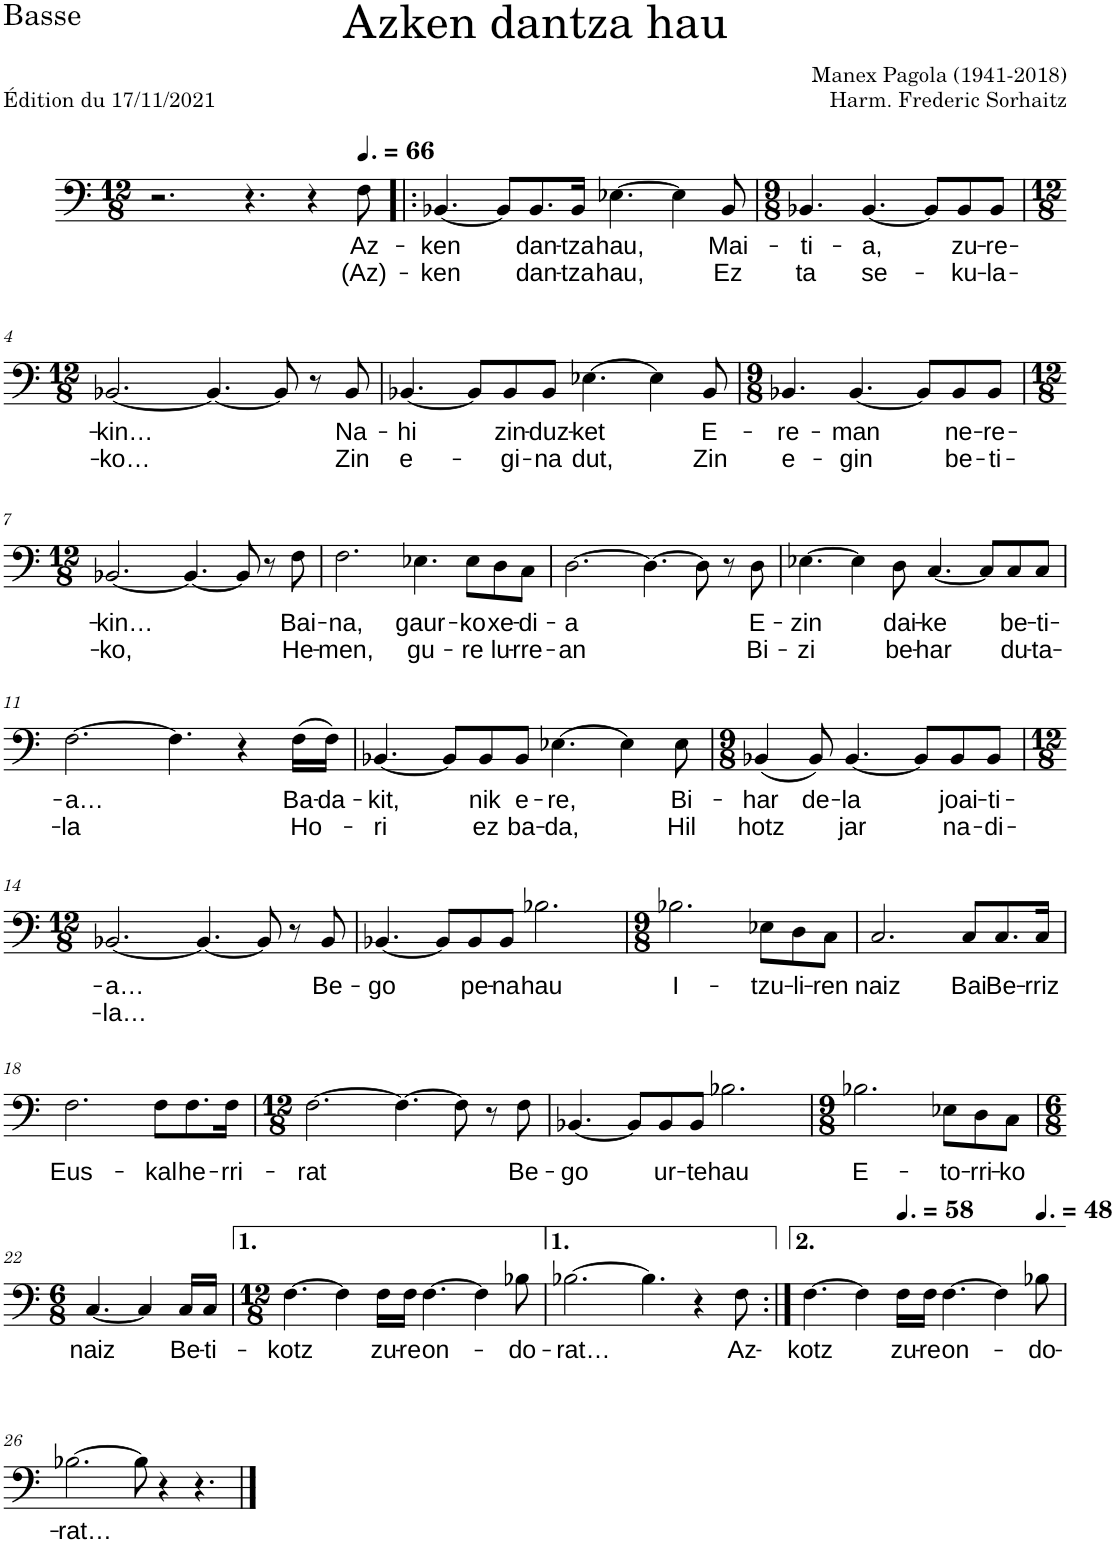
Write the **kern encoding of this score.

**kern	**text	**text
*part1	*part1	*part1
*staff1	*staff1	*staff1
*I"Basse	*	*
*I'B.	*	*
*clefF4	*	*
*k[]	*	*
*M12/8	*	*
=1	=1	=1
2.r	.	.
4.r	.	.
4r	.	.
*MM99	*	*
!	!LO:LY:b	!LO:LY:b
8F\	Az-	(Az)-
=2!|:	=2!|:	=2!|:
!	!LO:LY:b	!LO:LY:b
[4.BB-X/	-ken	-ken
8BB-/L]	.	.
!	!LO:LY:b	!LO:LY:b
8.BB-/	dan-	dan-
!	!LO:LY:b	!LO:LY:b
16BB-/Jk	-tza	-tza
!	!LO:LY:b	!LO:LY:b
[4.E-X\	hau,	hau,
4E-\]	.	.
!	!LO:LY:b	!LO:LY:b
8BB-/	Mai-	Ez
=3	=3	=3
*M9/8	*	*
!	!LO:LY:b	!LO:LY:b
4.BB-X/	-ti-	ta
!	!LO:LY:b	!LO:LY:b
[4.BB-/	-a,	se-
8BB-/L]	.	.
!	!LO:LY:b	!LO:LY:b
8BB-/	zu-	-ku-
!	!LO:LY:b	!LO:LY:b
8BB-/J	-re-	-la-
!!LO:LB:g=z
=4	=4	=4
*M12/8	*	*
!	!LO:LY:b	!LO:LY:b
[2.BB-X/	-kin…	-ko…
4.BB-/_	.	.
8BB-/]	.	.
8r	.	.
!	!LO:LY:b	!LO:LY:b
8BB-/	Na-	Zin
=5	=5	=5
!	!LO:LY:b	!LO:LY:b
[4.BB-X/	-hi	e-
8BB-/L]	.	.
!	!LO:LY:b	!LO:LY:b
8BB-/	zin-	-gi-
!	!LO:LY:b	!LO:LY:b
8BB-/J	-duz-	-na
!	!LO:LY:b	!LO:LY:b
[4.E-X\	-ket	dut,
4E-\]	.	.
!	!LO:LY:b	!LO:LY:b
8BB-/	E-	Zin
=6	=6	=6
*M9/8	*	*
!	!LO:LY:b	!LO:LY:b
4.BB-X/	-re-	e-
!	!LO:LY:b	!LO:LY:b
[4.BB-/	-man	-gin
8BB-/L]	.	.
!	!LO:LY:b	!LO:LY:b
8BB-/	ne-	be-
!	!LO:LY:b	!LO:LY:b
8BB-/J	-re-	-ti-
!!LO:LB:g=z
=7	=7	=7
*M12/8	*	*
!	!LO:LY:b	!LO:LY:b
[2.BB-X/	-kin…	-ko,
4.BB-/_	.	.
8BB-/]	.	.
8r	.	.
!	!LO:LY:b	!LO:LY:b
8F\	Bai-	He-
=8	=8	=8
!	!LO:LY:b	!LO:LY:b
2.F\	-na,	-men,
!	!LO:LY:b	!LO:LY:b
4.E-X\	gaur-	gu-
!	!LO:LY:b	!LO:LY:b
8E-\L	-ko	-re
!	!LO:LY:b	!LO:LY:b
8D\	xe-	lu-
!	!LO:LY:b	!LO:LY:b
8C\J	-di-	-rre-
=9	=9	=9
!	!LO:LY:b	!LO:LY:b
[2.D\	-a	-an
4.D\_	.	.
8D\]	.	.
8r	.	.
!	!LO:LY:b	!LO:LY:b
8D\	E-	Bi-
=10	=10	=10
!	!LO:LY:b	!LO:LY:b
[4.E-X\	-zin	-zi
4E-\]	.	.
!	!LO:LY:b	!LO:LY:b
8D\	dai-	be-
!	!LO:LY:b	!LO:LY:b
[4.C/	-ke	-har
8C/L]	.	.
!	!LO:LY:b	!LO:LY:b
8C/	be-	du-
!	!LO:LY:b	!LO:LY:b
8C/J	-ti-	-ta-
!!LO:LB:g=z
=11	=11	=11
!	!LO:LY:b	!LO:LY:b
[2.F\	-a…	-la
4.F\]	.	.
4r	.	.
!	!LO:LY:b	!LO:LY:b
(16F\LL	Ba-	Ho-
!	!LO:LY:b	!
16F\JJ)	-da-	.
=12	=12	=12
!	!LO:LY:b	!LO:LY:b
[4.BB-X/	-kit,	-ri
8BB-/L]	.	.
!	!LO:LY:b	!LO:LY:b
8BB-/	nik	ez
!	!LO:LY:b	!LO:LY:b
8BB-/J	e-	ba-
!	!LO:LY:b	!LO:LY:b
[4.E-X\	-re,	-da,
4E-\]	.	.
!	!LO:LY:b	!LO:LY:b
8E-\	Bi-	Hil
=13	=13	=13
*M9/8	*	*
!	!LO:LY:b	!LO:LY:b
(4BB-X/	-har	hotz
!	!LO:LY:b	!
8BB-/)	de-	.
!	!LO:LY:b	!LO:LY:b
[4.BB-/	-la	jar
8BB-/L]	.	.
!	!LO:LY:b	!LO:LY:b
8BB-/	joai-	na-
!	!LO:LY:b	!LO:LY:b
8BB-/J	-ti-	-di-
!!LO:LB:g=z
=14	=14	=14
*M12/8	*	*
!	!LO:LY:b	!LO:LY:b
[2.BB-X/	-a…	-la…
4.BB-/_	.	.
8BB-/]	.	.
8r	.	.
!	!LO:LY:b	!
8BB-/	Be-	.
=15	=15	=15
!	!LO:LY:b	!
[4.BB-X/	-go	.
8BB-/L]	.	.
!	!LO:LY:b	!
8BB-/	pe-	.
!	!LO:LY:b	!
8BB-/J	-na	.
!	!LO:LY:b	!
2.B-X\	hau	.
=16	=16	=16
*M9/8	*	*
!	!LO:LY:b	!
2.B-X\	I-	.
!	!LO:LY:b	!
8E-X\L	-tzu-	.
!	!LO:LY:b	!
8D\	-li-	.
!	!LO:LY:b	!
8C\J	-ren	.
=17	=17	=17
!	!LO:LY:b	!
2.C/	naiz	.
!	!LO:LY:b	!
8C/L	Bai	.
!	!LO:LY:b	!
8.C/	Be-	.
!	!LO:LY:b	!
16C/Jk	-rriz	.
!!LO:LB:g=z
=18	=18	=18
!	!LO:LY:b	!
2.F\	Eus-	.
!	!LO:LY:b	!
8F\L	-kal	.
!	!LO:LY:b	!
8.F\	he-	.
!	!LO:LY:b	!
16F\Jk	-rri-	.
=19	=19	=19
*M12/8	*	*
!	!LO:LY:b	!
[2.F\	-rat	.
4.F\_	.	.
8F\]	.	.
8r	.	.
!	!LO:LY:b	!
8F\	Be-	.
=20	=20	=20
!	!LO:LY:b	!
[4.BB-X/	-go	.
8BB-/L]	.	.
!	!LO:LY:b	!
8BB-/	ur-	.
!	!LO:LY:b	!
8BB-/J	-te	.
!	!LO:LY:b	!
2.B-X\	hau	.
=21	=21	=21
*M9/8	*	*
!	!LO:LY:b	!
2.B-X\	E-	.
!	!LO:LY:b	!
8E-X\L	-to-	.
!	!LO:LY:b	!
8D\	-rri-	.
!	!LO:LY:b	!
8C\J	-ko	.
!!LO:LB:g=z
=22	=22	=22
*M6/8	*	*
!	!LO:LY:b	!
[4.C/	naiz	.
4C/]	.	.
!	!LO:LY:b	!
16C/LL	Be-	.
!	!LO:LY:b	!
16C/JJ	-ti-	.
=23	=23	=23
*M12/8	*	*
!	!LO:LY:b	!
[4.F\	-kotz	.
4F\]	.	.
!	!LO:LY:b	!
16F\LL	zu-	.
!	!LO:LY:b	!
16F\JJ	-re	.
!	!LO:LY:b	!
[4.F\	on-	.
4F\]	.	.
!	!LO:LY:b	!
8B-X\	-do-	.
=24	=24	=24
!	!LO:LY:b	!
[2.B-X\	-rat…	.
4.B-\]	.	.
4r	.	.
!	!LO:LY:b	!
8F\	Az-	.
=25:|!	=25:|!	=25:|!
!	!LO:LY:b	!
[4.F\	-kotz	.
4F\]	.	.
*MM87	*	*
!	!LO:LY:b	!
16F\LL	zu-	.
!	!LO:LY:b	!
16F\JJ	-re	.
!	!LO:LY:b	!
[4.F\	on-	.
4F\]	.	.
*MM72	*	*
!	!LO:LY:b	!
8B-X\	-do-	.
!!LO:LB:g=z
=26	=26	=26
!	!LO:LY:b	!
[2.B-X\	-rat…	.
8B-\]	.	.
4r	.	.
4.r	.	.
==	==	==
*-	*-	*-
